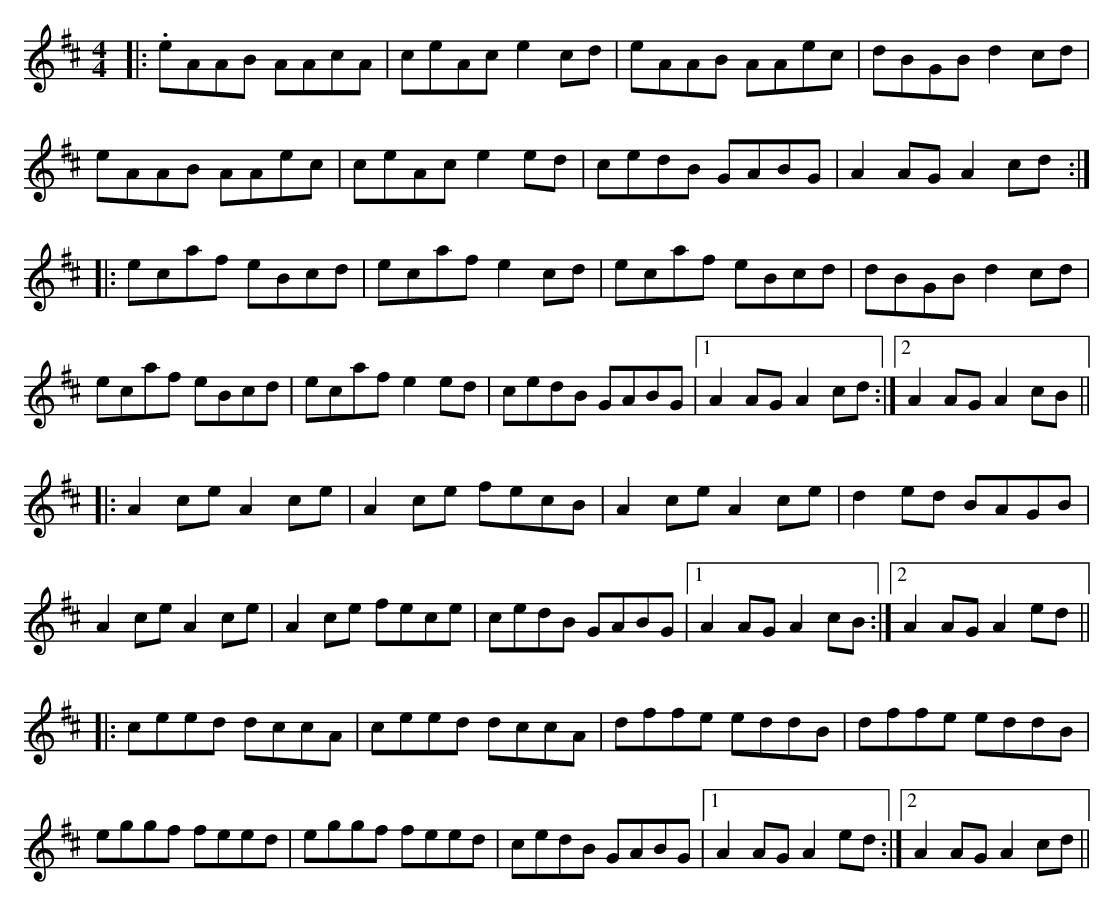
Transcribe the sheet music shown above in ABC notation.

X:1
M:4/4
K:Amix
|:.eAAB AAcA|ceAc e2 cd|eAAB AAec|dBGB d2 cd|
eAAB AAec|ceAc e2 ed|cedB GABG|A2 AG A2 cd:|
|:ecaf eBcd|ecaf e2 cd|ecaf eBcd|dBGB d2 cd|
ecaf eBcd|ecaf e2 ed|cedB GABG|1 A2 AG A2 cd:|2 A2 AG A2 cB||
|:A2ce A2 ce|A2 ce fecB|A2 ce A2 ce|d2 ed BAGB|
A2 ce A2ce|A2 ce fece|cedB GABG|1 A2 AG A2 cB:|2 A2 AG A2 ed||
|:ceed dccA|ceed dccA|dffe eddB|dffe eddB|
eggf feed|eggf feed|cedB GABG|1 A2 AG A2 ed:|2 A2 AG A2 cd||
